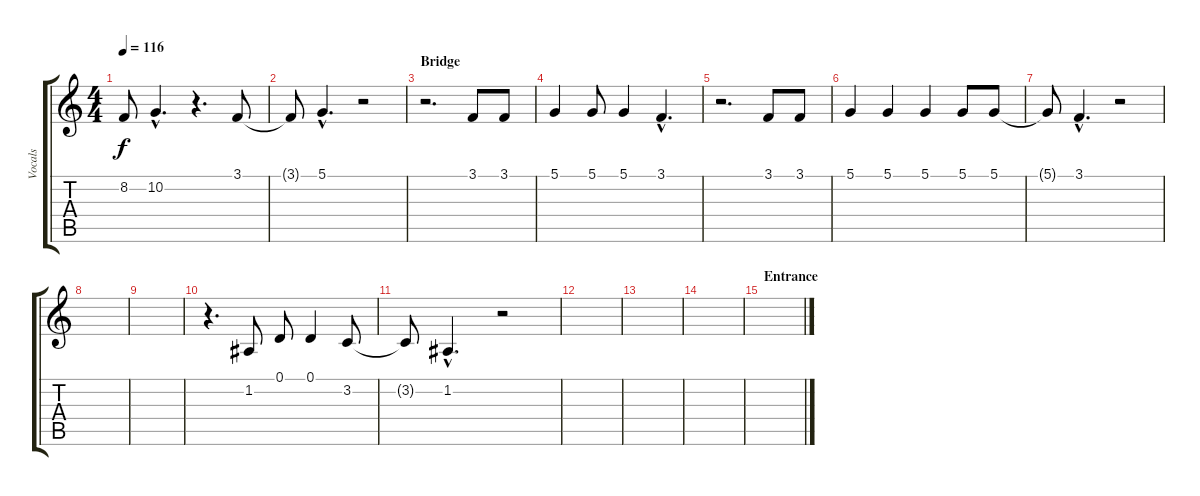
\track ("Vocals" "Vocals") {instrument violin}
\staff {score tabs}
\tuning (D4 A3 F3 C3 G2 D2) {hide}
\ts (4 4)
\tempo 116
\clef g2
\ks c
8.2.8{dy f} 10.2{hac}.4{d} r.4{d} 3.1.8 |
3.1{t}.8 5.1{hac}.4{d} r.2 |
\section ("" "Bridge")
r.2{d} 3.1.8 3.1.8 |
5.1.4 5.1.8 5.1.4 3.1{hac}.4{d} |
r.2{d} 3.1.8 3.1.8 |
5.1.4 5.1.4 5.1.4 5.1.8 5.1.8 |
5.1{t}.8 3.1{hac}.4{d} r.2 |
|
|
r.4{d} 1.2.8 0.1.8 0.1.4 3.2.8 |
3.2{t}.8 1.2{hac}.4{d} r.2 |
|
|
|
\section ("" "Entrance")
